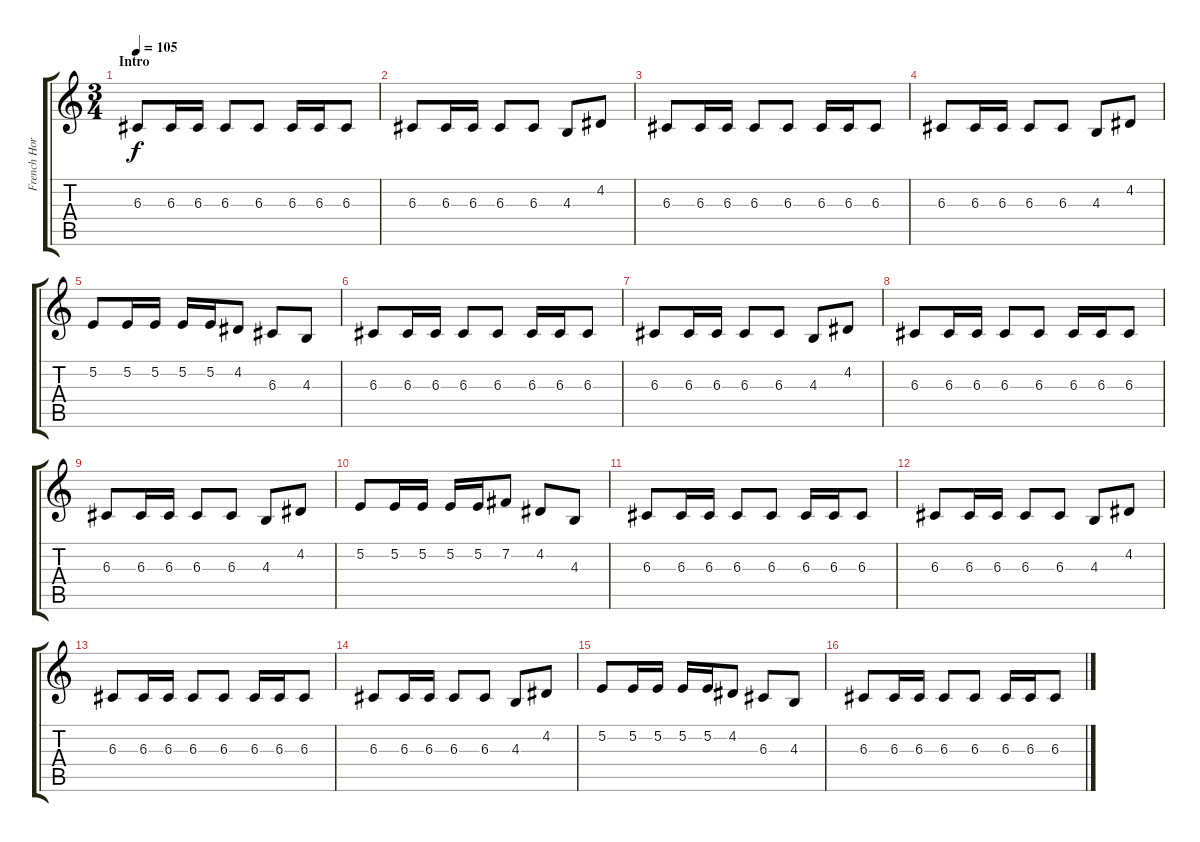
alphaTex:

\track ("French Horn" "French Hor") {instrument frenchhorn}
\staff {score tabs}
\tuning (E4 B3 G3 D3 A2 E2) {hide}
\ts (3 4)
\section ("" "Intro")
\tempo 105
\clef g2
\ks c
6.3.8{dy f instrument frenchhorn} 6.3.16 6.3.16 6.3.8 6.3.8 6.3.16 6.3.16 6.3.8 |
6.3.8 6.3.16 6.3.16 6.3.8 6.3.8 4.3.8 4.2.8 |
6.3.8 6.3.16 6.3.16 6.3.8 6.3.8 6.3.16 6.3.16 6.3.8 |
6.3.8 6.3.16 6.3.16 6.3.8 6.3.8 4.3.8 4.2.8 |
5.2.8 5.2.16 5.2.16 5.2.16 5.2.16 4.2.8 6.3.8 4.3.8 |
6.3.8 6.3.16 6.3.16 6.3.8 6.3.8 6.3.16 6.3.16 6.3.8 |
6.3.8 6.3.16 6.3.16 6.3.8 6.3.8 4.3.8 4.2.8 |
6.3.8 6.3.16 6.3.16 6.3.8 6.3.8 6.3.16 6.3.16 6.3.8 |
6.3.8 6.3.16 6.3.16 6.3.8 6.3.8 4.3.8 4.2.8 |
5.2.8 5.2.16 5.2.16 5.2.16 5.2.16 7.2.8 4.2.8 4.3.8 |
6.3.8 6.3.16 6.3.16 6.3.8 6.3.8 6.3.16 6.3.16 6.3.8 |
6.3.8 6.3.16 6.3.16 6.3.8 6.3.8 4.3.8 4.2.8 |
6.3.8 6.3.16 6.3.16 6.3.8 6.3.8 6.3.16 6.3.16 6.3.8 |
6.3.8 6.3.16 6.3.16 6.3.8 6.3.8 4.3.8 4.2.8 |
5.2.8 5.2.16 5.2.16 5.2.16 5.2.16 4.2.8 6.3.8 4.3.8 |
6.3.8 6.3.16 6.3.16 6.3.8 6.3.8 6.3.16 6.3.16 6.3.8
